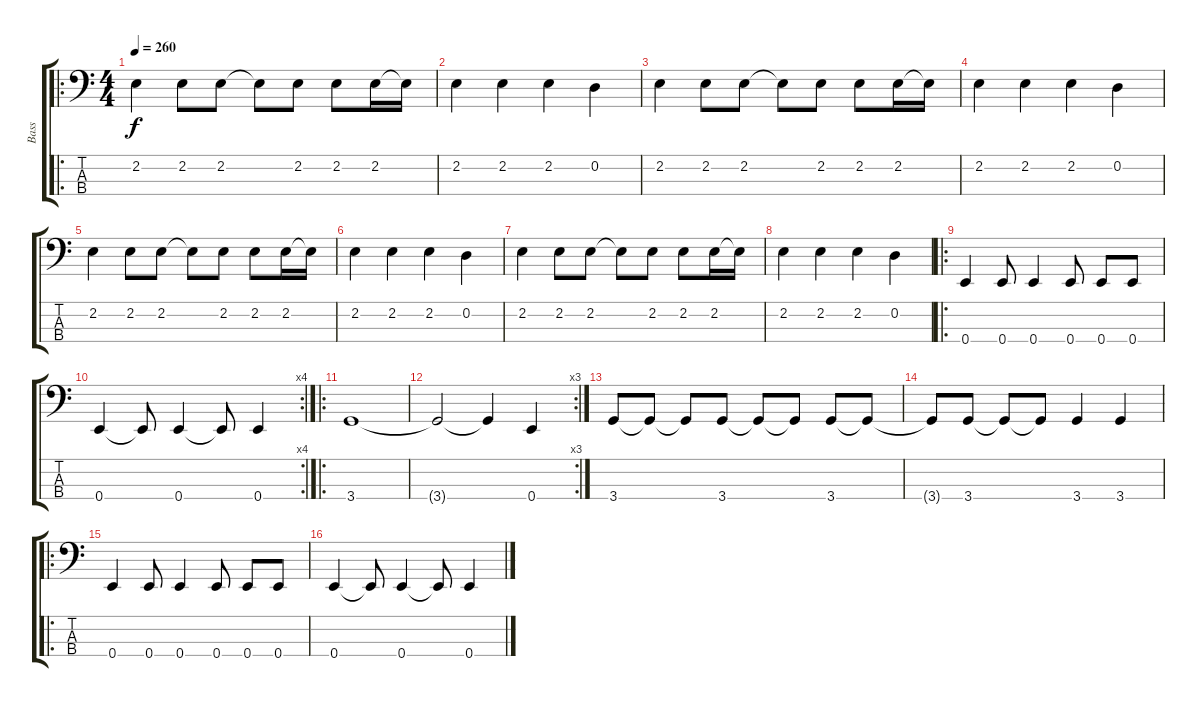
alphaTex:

\track ("Bass" "Bass") {instrument electricbasspick}
\staff {score tabs}
\tuning (G2 D2 A1 E1) {hide}
\ro
\ts (4 4)
\tempo 260
\clef f4
\ks c
2.2.4{dy f instrument electricbasspick} 2.2.8 2.2.8 2.2{t}.8 2.2.8 2.2.8 2.2.16 2.2{t}.16 |
2.2.4 2.2.4 2.2.4 0.2.4 |
2.2.4 2.2.8 2.2.8 2.2{t}.8 2.2.8 2.2.8 2.2.16 2.2{t}.16 |
2.2.4 2.2.4 2.2.4 0.2.4 |
2.2.4 2.2.8 2.2.8 2.2{t}.8 2.2.8 2.2.8 2.2.16 2.2{t}.16 |
2.2.4 2.2.4 2.2.4 0.2.4 |
2.2.4 2.2.8 2.2.8 2.2{t}.8 2.2.8 2.2.8 2.2.16 2.2{t}.16 |
2.2.4 2.2.4 2.2.4 0.2.4 |
\ro
0.4.4 0.4.8 0.4.4 0.4.8 0.4.8 0.4.8 |
\rc 4
0.4.4 0.4{t}.8 0.4.4 0.4{t}.8 0.4.4 |
\ro
3.4.1 |
\rc 3
3.4{t}.2 3.4{t}.4 0.4.4 |
3.4.8 3.4{t}.8 3.4{t}.8 3.4.8 3.4{t}.8 3.4{t}.8 3.4.8 3.4{t}.8 |
3.4{t}.8 3.4.8 3.4{t}.8 3.4{t}.8 3.4.4 3.4.4 |
\ro
0.4.4 0.4.8 0.4.4 0.4.8 0.4.8 0.4.8 |
0.4.4 0.4{t}.8 0.4.4 0.4{t}.8 0.4.4
